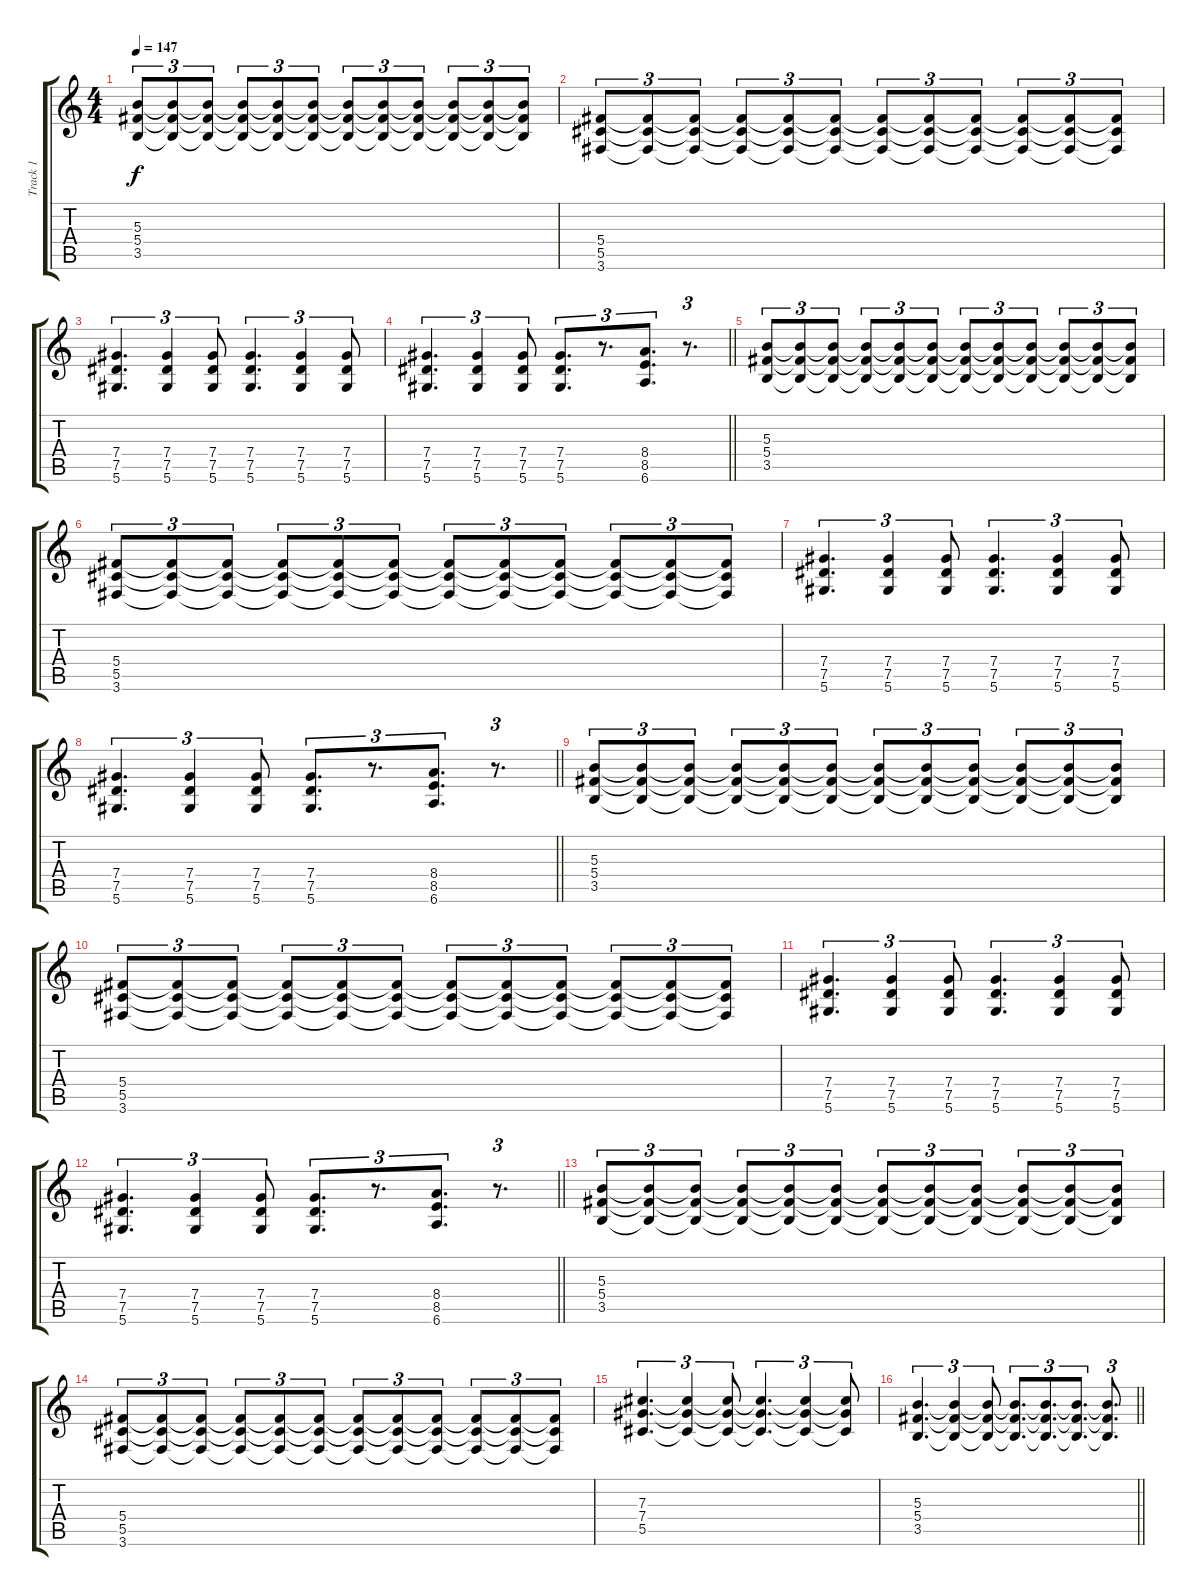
\track ("Track 1" "Track 1") {instrument distortionguitar}
\staff {score tabs}
\tuning (Eb4 Bb3 Gb3 Db3 Ab2 Eb2) {hide}
\ts (4 4)
\tempo 147
\clef g2
\ks c
(5.3 5.4 3.5).8{tu (3 2) dy f} (5.3{t} 5.4{t} 3.5{t}).8{tu (3 2)} (5.3{t} 5.4{t} 3.5{t}).8{tu (3 2)} (5.3{t} 5.4{t} 3.5{t}).8{tu (3 2)} (5.3{t} 5.4{t} 3.5{t}).8{tu (3 2)} (5.3{t} 5.4{t} 3.5{t}).8{tu (3 2)} (5.3{t} 5.4{t} 3.5{t}).8{tu (3 2)} (5.3{t} 5.4{t} 3.5{t}).8{tu (3 2)} (5.3{t} 5.4{t} 3.5{t}).8{tu (3 2)} (5.3{t} 5.4{t} 3.5{t}).8{tu (3 2)} (5.3{t} 5.4{t} 3.5{t}).8{tu (3 2)} (5.3{t} 5.4{t} 3.5{t}).8{tu (3 2)} |
(5.4 5.5 3.6).8{tu (3 2)} (5.4{t} 5.5{t} 3.6{t}).8{tu (3 2)} (5.4{t} 5.5{t} 3.6{t}).8{tu (3 2)} (5.4{t} 5.5{t} 3.6{t}).8{tu (3 2)} (5.4{t} 5.5{t} 3.6{t}).8{tu (3 2)} (5.4{t} 5.5{t} 3.6{t}).8{tu (3 2)} (5.4{t} 5.5{t} 3.6{t}).8{tu (3 2)} (5.4{t} 5.5{t} 3.6{t}).8{tu (3 2)} (5.4{t} 5.5{t} 3.6{t}).8{tu (3 2)} (5.4{t} 5.5{t} 3.6{t}).8{tu (3 2)} (5.4{t} 5.5{t} 3.6{t}).8{tu (3 2)} (5.4{t} 5.5{t} 3.6{t}).8{tu (3 2)} |
(7.4 7.5 5.6).4{d tu (3 2)} (7.4 7.5 5.6).4{tu (3 2)} (7.4 7.5 5.6).8{tu (3 2)} (7.4 7.5 5.6).4{d tu (3 2)} (7.4 7.5 5.6).4{tu (3 2)} (7.4 7.5 5.6).8{tu (3 2)} |
\barLineRight lightlight
(7.4 7.5 5.6).4{d tu (3 2)} (7.4 7.5 5.6).4{tu (3 2)} (7.4 7.5 5.6).8{tu (3 2)} (7.4 7.5 5.6).8{d tu (3 2)} r.8{d tu (3 2)} (8.4 8.5 6.6).8{d tu (3 2)} r.8{d tu (3 2)} |
(5.3 5.4 3.5).8{tu (3 2)} (5.3{t} 5.4{t} 3.5{t}).8{tu (3 2)} (5.3{t} 5.4{t} 3.5{t}).8{tu (3 2)} (5.3{t} 5.4{t} 3.5{t}).8{tu (3 2)} (5.3{t} 5.4{t} 3.5{t}).8{tu (3 2)} (5.3{t} 5.4{t} 3.5{t}).8{tu (3 2)} (5.3{t} 5.4{t} 3.5{t}).8{tu (3 2)} (5.3{t} 5.4{t} 3.5{t}).8{tu (3 2)} (5.3{t} 5.4{t} 3.5{t}).8{tu (3 2)} (5.3{t} 5.4{t} 3.5{t}).8{tu (3 2)} (5.3{t} 5.4{t} 3.5{t}).8{tu (3 2)} (5.3{t} 5.4{t} 3.5{t}).8{tu (3 2)} |
(5.4 5.5 3.6).8{tu (3 2)} (5.4{t} 5.5{t} 3.6{t}).8{tu (3 2)} (5.4{t} 5.5{t} 3.6{t}).8{tu (3 2)} (5.4{t} 5.5{t} 3.6{t}).8{tu (3 2)} (5.4{t} 5.5{t} 3.6{t}).8{tu (3 2)} (5.4{t} 5.5{t} 3.6{t}).8{tu (3 2)} (5.4{t} 5.5{t} 3.6{t}).8{tu (3 2)} (5.4{t} 5.5{t} 3.6{t}).8{tu (3 2)} (5.4{t} 5.5{t} 3.6{t}).8{tu (3 2)} (5.4{t} 5.5{t} 3.6{t}).8{tu (3 2)} (5.4{t} 5.5{t} 3.6{t}).8{tu (3 2)} (5.4{t} 5.5{t} 3.6{t}).8{tu (3 2)} |
(7.4 7.5 5.6).4{d tu (3 2)} (7.4 7.5 5.6).4{tu (3 2)} (7.4 7.5 5.6).8{tu (3 2)} (7.4 7.5 5.6).4{d tu (3 2)} (7.4 7.5 5.6).4{tu (3 2)} (7.4 7.5 5.6).8{tu (3 2)} |
\barLineRight lightlight
(7.4 7.5 5.6).4{d tu (3 2)} (7.4 7.5 5.6).4{tu (3 2)} (7.4 7.5 5.6).8{tu (3 2)} (7.4 7.5 5.6).8{d tu (3 2)} r.8{d tu (3 2)} (8.4 8.5 6.6).8{d tu (3 2)} r.8{d tu (3 2)} |
(5.3 5.4 3.5).8{tu (3 2)} (5.3{t} 5.4{t} 3.5{t}).8{tu (3 2)} (5.3{t} 5.4{t} 3.5{t}).8{tu (3 2)} (5.3{t} 5.4{t} 3.5{t}).8{tu (3 2)} (5.3{t} 5.4{t} 3.5{t}).8{tu (3 2)} (5.3{t} 5.4{t} 3.5{t}).8{tu (3 2)} (5.3{t} 5.4{t} 3.5{t}).8{tu (3 2)} (5.3{t} 5.4{t} 3.5{t}).8{tu (3 2)} (5.3{t} 5.4{t} 3.5{t}).8{tu (3 2)} (5.3{t} 5.4{t} 3.5{t}).8{tu (3 2)} (5.3{t} 5.4{t} 3.5{t}).8{tu (3 2)} (5.3{t} 5.4{t} 3.5{t}).8{tu (3 2)} |
(5.4 5.5 3.6).8{tu (3 2)} (5.4{t} 5.5{t} 3.6{t}).8{tu (3 2)} (5.4{t} 5.5{t} 3.6{t}).8{tu (3 2)} (5.4{t} 5.5{t} 3.6{t}).8{tu (3 2)} (5.4{t} 5.5{t} 3.6{t}).8{tu (3 2)} (5.4{t} 5.5{t} 3.6{t}).8{tu (3 2)} (5.4{t} 5.5{t} 3.6{t}).8{tu (3 2)} (5.4{t} 5.5{t} 3.6{t}).8{tu (3 2)} (5.4{t} 5.5{t} 3.6{t}).8{tu (3 2)} (5.4{t} 5.5{t} 3.6{t}).8{tu (3 2)} (5.4{t} 5.5{t} 3.6{t}).8{tu (3 2)} (5.4{t} 5.5{t} 3.6{t}).8{tu (3 2)} |
(7.4 7.5 5.6).4{d tu (3 2)} (7.4 7.5 5.6).4{tu (3 2)} (7.4 7.5 5.6).8{tu (3 2)} (7.4 7.5 5.6).4{d tu (3 2)} (7.4 7.5 5.6).4{tu (3 2)} (7.4 7.5 5.6).8{tu (3 2)} |
\barLineRight lightlight
(7.4 7.5 5.6).4{d tu (3 2)} (7.4 7.5 5.6).4{tu (3 2)} (7.4 7.5 5.6).8{tu (3 2)} (7.4 7.5 5.6).8{d tu (3 2)} r.8{d tu (3 2)} (8.4 8.5 6.6).8{d tu (3 2)} r.8{d tu (3 2)} |
(5.3 5.4 3.5).8{tu (3 2)} (5.3{t} 5.4{t} 3.5{t}).8{tu (3 2)} (5.3{t} 5.4{t} 3.5{t}).8{tu (3 2)} (5.3{t} 5.4{t} 3.5{t}).8{tu (3 2)} (5.3{t} 5.4{t} 3.5{t}).8{tu (3 2)} (5.3{t} 5.4{t} 3.5{t}).8{tu (3 2)} (5.3{t} 5.4{t} 3.5{t}).8{tu (3 2)} (5.3{t} 5.4{t} 3.5{t}).8{tu (3 2)} (5.3{t} 5.4{t} 3.5{t}).8{tu (3 2)} (5.3{t} 5.4{t} 3.5{t}).8{tu (3 2)} (5.3{t} 5.4{t} 3.5{t}).8{tu (3 2)} (5.3{t} 5.4{t} 3.5{t}).8{tu (3 2)} |
(5.4 5.5 3.6).8{tu (3 2)} (5.4{t} 5.5{t} 3.6{t}).8{tu (3 2)} (5.4{t} 5.5{t} 3.6{t}).8{tu (3 2)} (5.4{t} 5.5{t} 3.6{t}).8{tu (3 2)} (5.4{t} 5.5{t} 3.6{t}).8{tu (3 2)} (5.4{t} 5.5{t} 3.6{t}).8{tu (3 2)} (5.4{t} 5.5{t} 3.6{t}).8{tu (3 2)} (5.4{t} 5.5{t} 3.6{t}).8{tu (3 2)} (5.4{t} 5.5{t} 3.6{t}).8{tu (3 2)} (5.4{t} 5.5{t} 3.6{t}).8{tu (3 2)} (5.4{t} 5.5{t} 3.6{t}).8{tu (3 2)} (5.4{t} 5.5{t} 3.6{t}).8{tu (3 2)} |
(7.3 7.4 5.5).4{d tu (3 2)} (7.3{t} 7.4{t} 5.5{t}).4{tu (3 2)} (7.3{t} 7.4{t} 5.5{t}).8{tu (3 2)} (7.3{t} 7.4{t} 5.5{t}).4{d tu (3 2)} (7.3{t} 7.4{t} 5.5{t}).4{tu (3 2)} (7.3{t} 7.4{t} 5.5{t}).8{tu (3 2)} |
\barLineRight lightlight
(5.3 5.4 3.5).4{d tu (3 2)} (5.3{t} 5.4{t} 3.5{t}).4{tu (3 2)} (5.3{t} 5.4{t} 3.5{t}).8{tu (3 2)} (5.3{t} 5.4{t} 3.5{t}).8{d tu (3 2)} (5.3{t} 5.4{t} 3.5{t}).8{d tu (3 2)} (5.3{t} 5.4{t} 3.5{t}).8{d tu (3 2)} (5.3{t} 5.4{t} 3.5{t}).8{d tu (3 2)}
